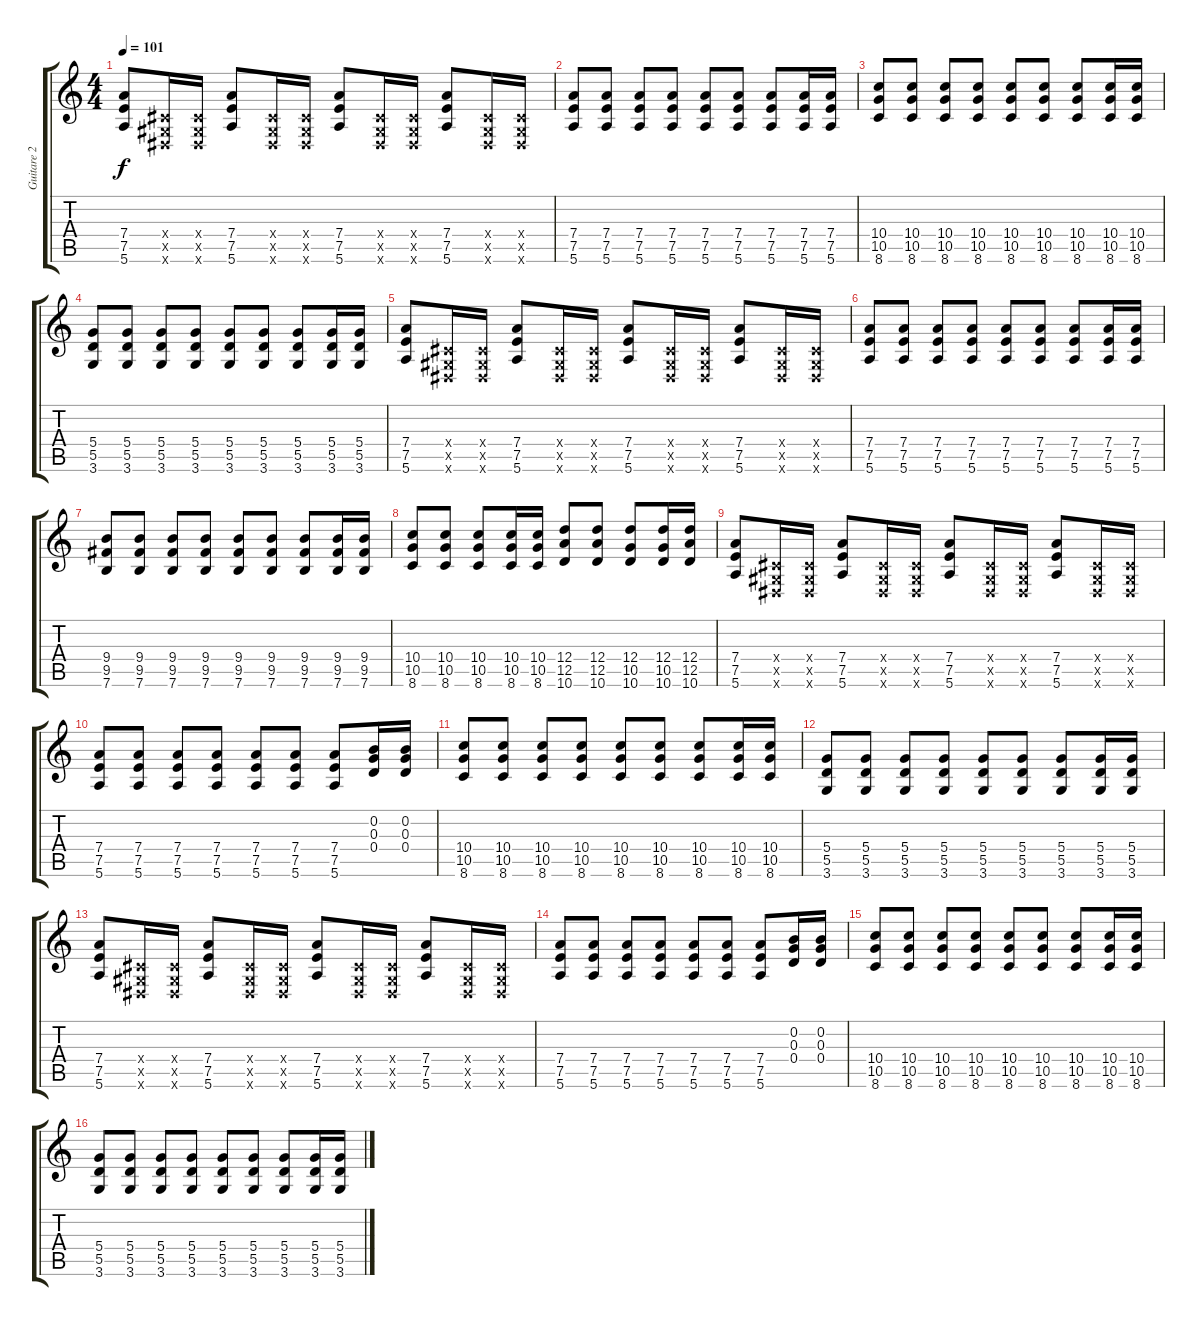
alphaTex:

\track ("Guitare 2" "Guitare 2") {instrument distortionguitar}
\staff {score tabs}
\tuning (E4 B3 G3 D3 A2 E2) {hide}
\ts (4 4)
\tempo 101
\clef g2
\ks c
(7.4 7.5 5.6).8{dy f} (-1.4{x} -1.5{x} -1.6{x}).16 (-1.4{x} -1.5{x} -1.6{x}).16 (7.4 7.5 5.6).8 (-1.4{x} -1.5{x} -1.6{x}).16 (-1.4{x} -1.5{x} -1.6{x}).16 (7.4 7.5 5.6).8 (-1.4{x} -1.5{x} -1.6{x}).16 (-1.4{x} -1.5{x} -1.6{x}).16 (7.4 7.5 5.6).8 (-1.4{x} -1.5{x} -1.6{x}).16 (-1.4{x} -1.5{x} -1.6{x}).16 |
(7.4 7.5 5.6).8 (7.4 7.5 5.6).8 (7.4 7.5 5.6).8 (7.4 7.5 5.6).8 (7.4 7.5 5.6).8 (7.4 7.5 5.6).8 (7.4 7.5 5.6).8 (7.4 7.5 5.6).16 (7.4 7.5 5.6).16 |
(10.4 10.5 8.6).8 (10.4 10.5 8.6).8 (10.4 10.5 8.6).8 (10.4 10.5 8.6).8 (10.4 10.5 8.6).8 (10.4 10.5 8.6).8 (10.4 10.5 8.6).8 (10.4 10.5 8.6).16 (10.4 10.5 8.6).16 |
(5.4 5.5 3.6).8 (5.4 5.5 3.6).8 (5.4 5.5 3.6).8 (5.4 5.5 3.6).8 (5.4 5.5 3.6).8 (5.4 5.5 3.6).8 (5.4 5.5 3.6).8 (5.4 5.5 3.6).16 (5.4 5.5 3.6).16 |
(7.4 7.5 5.6).8 (-1.4{x} -1.5{x} -1.6{x}).16 (-1.4{x} -1.5{x} -1.6{x}).16 (7.4 7.5 5.6).8 (-1.4{x} -1.5{x} -1.6{x}).16 (-1.4{x} -1.5{x} -1.6{x}).16 (7.4 7.5 5.6).8 (-1.4{x} -1.5{x} -1.6{x}).16 (-1.4{x} -1.5{x} -1.6{x}).16 (7.4 7.5 5.6).8 (-1.4{x} -1.5{x} -1.6{x}).16 (-1.4{x} -1.5{x} -1.6{x}).16 |
(7.4 7.5 5.6).8 (7.4 7.5 5.6).8 (7.4 7.5 5.6).8 (7.4 7.5 5.6).8 (7.4 7.5 5.6).8 (7.4 7.5 5.6).8 (7.4 7.5 5.6).8 (7.4 7.5 5.6).16 (7.4 7.5 5.6).16 |
(9.4 9.5 7.6).8 (9.4 9.5 7.6).8 (9.4 9.5 7.6).8 (9.4 9.5 7.6).8 (9.4 9.5 7.6).8 (9.4 9.5 7.6).8 (9.4 9.5 7.6).8 (9.4 9.5 7.6).16 (9.4 9.5 7.6).16 |
(10.4 10.5 8.6).8 (10.4 10.5 8.6).8 (10.4 10.5 8.6).8 (10.4 10.5 8.6).16 (10.4 10.5 8.6).16 (12.4 12.5 10.6).8 (12.4 12.5 10.6).8 (12.4 10.5 10.6).8 (12.4 10.5 10.6).16 (12.4 12.5 10.6).16 |
(7.4 7.5 5.6).8 (-1.4{x} -1.5{x} -1.6{x}).16 (-1.4{x} -1.5{x} -1.6{x}).16 (7.4 7.5 5.6).8 (-1.4{x} -1.5{x} -1.6{x}).16 (-1.4{x} -1.5{x} -1.6{x}).16 (7.4 7.5 5.6).8 (-1.4{x} -1.5{x} -1.6{x}).16 (-1.4{x} -1.5{x} -1.6{x}).16 (7.4 7.5 5.6).8 (-1.4{x} -1.5{x} -1.6{x}).16 (-1.4{x} -1.5{x} -1.6{x}).16 |
(7.4 7.5 5.6).8 (7.4 7.5 5.6).8 (7.4 7.5 5.6).8 (7.4 7.5 5.6).8 (7.4 7.5 5.6).8 (7.4 7.5 5.6).8 (7.4 7.5 5.6).8 (0.2 0.3 0.4).16 (0.2 0.3 0.4).16 |
(10.4 10.5 8.6).8 (10.4 10.5 8.6).8 (10.4 10.5 8.6).8 (10.4 10.5 8.6).8 (10.4 10.5 8.6).8 (10.4 10.5 8.6).8 (10.4 10.5 8.6).8 (10.4 10.5 8.6).16 (10.4 10.5 8.6).16 |
(5.4 5.5 3.6).8 (5.4 5.5 3.6).8 (5.4 5.5 3.6).8 (5.4 5.5 3.6).8 (5.4 5.5 3.6).8 (5.4 5.5 3.6).8 (5.4 5.5 3.6).8 (5.4 5.5 3.6).16 (5.4 5.5 3.6).16 |
(7.4 7.5 5.6).8 (-1.4{x} -1.5{x} -1.6{x}).16 (-1.4{x} -1.5{x} -1.6{x}).16 (7.4 7.5 5.6).8 (-1.4{x} -1.5{x} -1.6{x}).16 (-1.4{x} -1.5{x} -1.6{x}).16 (7.4 7.5 5.6).8 (-1.4{x} -1.5{x} -1.6{x}).16 (-1.4{x} -1.5{x} -1.6{x}).16 (7.4 7.5 5.6).8 (-1.4{x} -1.5{x} -1.6{x}).16 (-1.4{x} -1.5{x} -1.6{x}).16 |
(7.4 7.5 5.6).8 (7.4 7.5 5.6).8 (7.4 7.5 5.6).8 (7.4 7.5 5.6).8 (7.4 7.5 5.6).8 (7.4 7.5 5.6).8 (7.4 7.5 5.6).8 (0.2 0.3 0.4).16 (0.2 0.3 0.4).16 |
(10.4 10.5 8.6).8 (10.4 10.5 8.6).8 (10.4 10.5 8.6).8 (10.4 10.5 8.6).8 (10.4 10.5 8.6).8 (10.4 10.5 8.6).8 (10.4 10.5 8.6).8 (10.4 10.5 8.6).16 (10.4 10.5 8.6).16 |
(5.4 5.5 3.6).8 (5.4 5.5 3.6).8 (5.4 5.5 3.6).8 (5.4 5.5 3.6).8 (5.4 5.5 3.6).8 (5.4 5.5 3.6).8 (5.4 5.5 3.6).8 (5.4 5.5 3.6).16 (5.4 5.5 3.6).16
